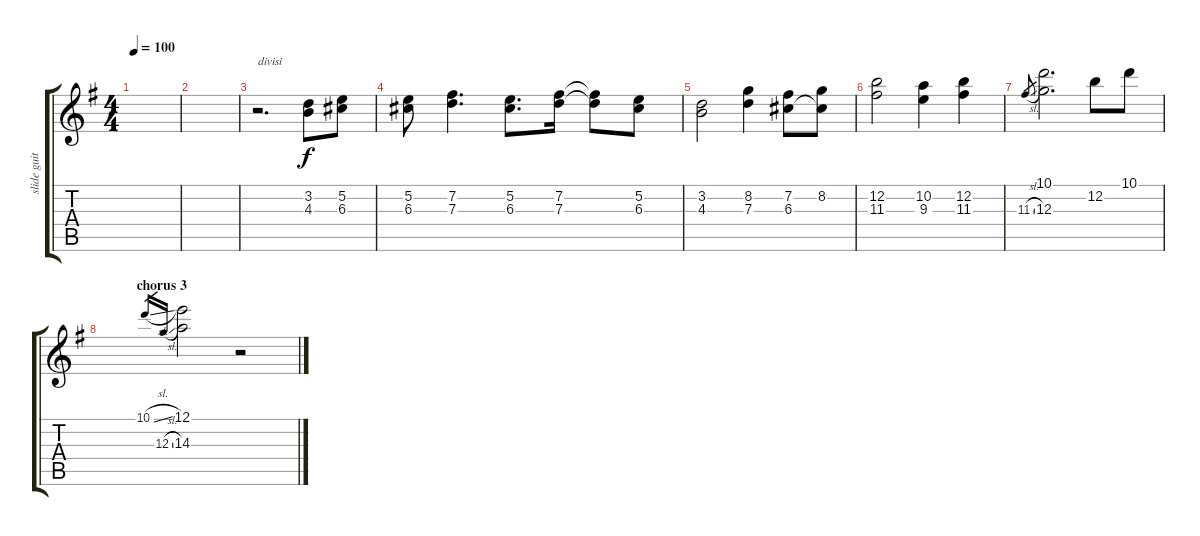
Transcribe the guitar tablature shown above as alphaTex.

\track ("slide guitar 2/3" "slide guit") {instrument overdrivenguitar}
\staff {score tabs}
\tuning (E4 B3 G3 D3 A2 E2) {hide}
\ts (4 4)
\tempo 100
\clef g2
\ks g
|
|
r.2{d txt "divisi"} (3.2 4.3).8 (5.2 6.3).8 |
(5.2 6.3).8 (7.2 7.3).4{d} (5.2 6.3).8{d} (7.2 7.3).16 (7.2{t} 7.3{t}).8 (5.2 6.3).8 |
(3.2 4.3).2 (8.2 7.3).4 (7.2 6.3).8 (8.2 6.3{t}).8 |
(12.2 11.3).2 (10.2 9.3).4 (12.2 11.3).4 |
11.3{sl}.8{gr} (10.1 12.3).2{d} 12.2.8 10.1.8 |
\section ("" "chorus 3")
10.1{sl}.16{gr} 12.3{sl}.16{gr} (12.1 14.3).2{volume 0} r.2
